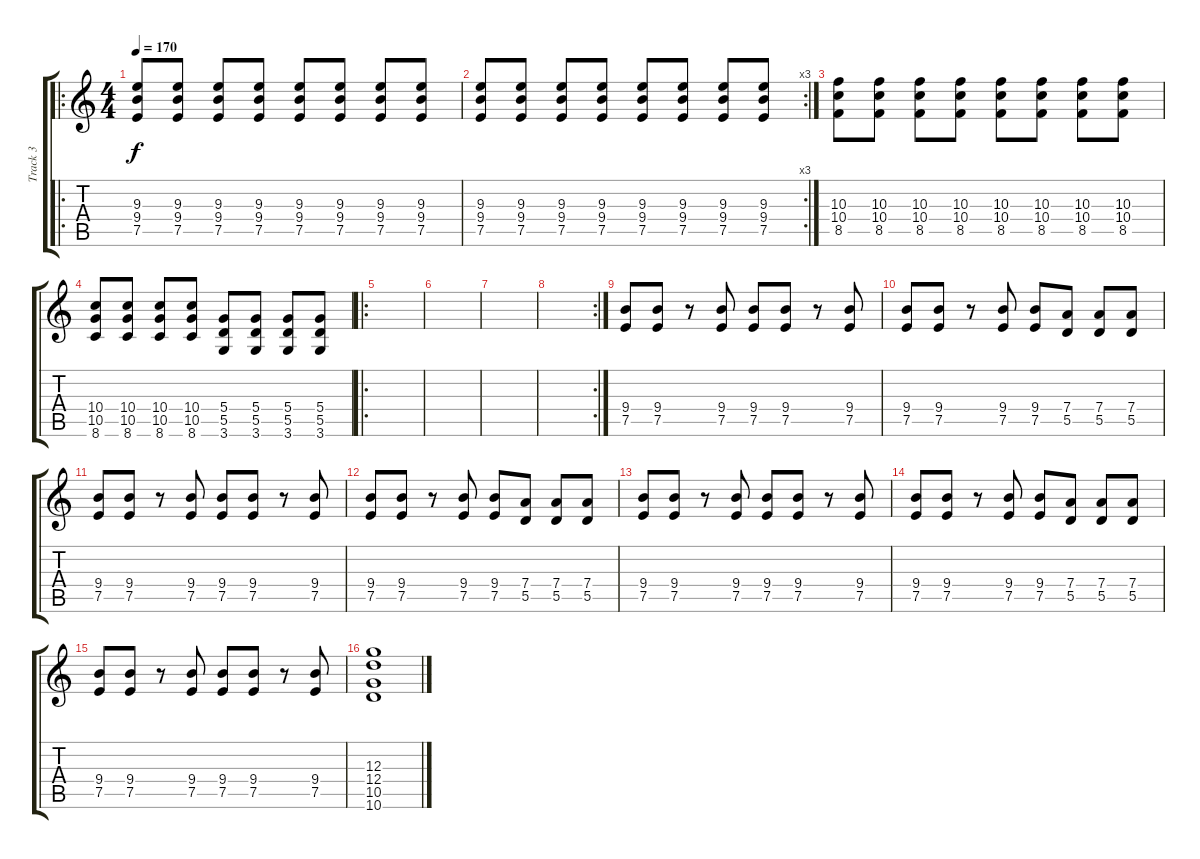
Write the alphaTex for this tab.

\track ("Track 3" "Track 3") {instrument acousticguitarsteel}
\staff {score tabs}
\tuning (E4 B3 G3 D3 A2 E2) {hide}
\ro
\ts (4 4)
\tempo 170
\clef g2
\ks c
(9.3 9.4 7.5).8{dy f volume 10 instrument overdrivenguitar} (9.3 9.4 7.5).8 (9.3 9.4 7.5).8 (9.3 9.4 7.5).8 (9.3 9.4 7.5).8 (9.3 9.4 7.5).8 (9.3 9.4 7.5).8 (9.3 9.4 7.5).8 |
\rc 3
(9.3 9.4 7.5).8 (9.3 9.4 7.5).8 (9.3 9.4 7.5).8 (9.3 9.4 7.5).8 (9.3 9.4 7.5).8 (9.3 9.4 7.5).8 (9.3 9.4 7.5).8 (9.3 9.4 7.5).8 |
(10.3 10.4 8.5).8 (10.3 10.4 8.5).8 (10.3 10.4 8.5).8 (10.3 10.4 8.5).8 (10.3 10.4 8.5).8 (10.3 10.4 8.5).8 (10.3 10.4 8.5).8 (10.3 10.4 8.5).8 |
(10.4 10.5 8.6).8 (10.4 10.5 8.6).8 (10.4 10.5 8.6).8 (10.4 10.5 8.6).8 (5.4 5.5 3.6).8 (5.4 5.5 3.6).8 (5.4 5.5 3.6).8 (5.4 5.5 3.6).8 |
\ro
|
|
|
\rc 2
|
(9.4 7.5).8{instrument overdrivenguitar} (9.4 7.5).8 r.8 (9.4 7.5).8 (9.4 7.5).8 (9.4 7.5).8 r.8 (9.4 7.5).8 |
(9.4 7.5).8 (9.4 7.5).8 r.8 (9.4 7.5).8 (9.4 7.5).8 (7.4 5.5).8 (7.4 5.5).8 (7.4 5.5).8 |
(9.4 7.5).8{instrument overdrivenguitar} (9.4 7.5).8 r.8 (9.4 7.5).8 (9.4 7.5).8 (9.4 7.5).8 r.8 (9.4 7.5).8 |
(9.4 7.5).8 (9.4 7.5).8 r.8 (9.4 7.5).8 (9.4 7.5).8 (7.4 5.5).8 (7.4 5.5).8 (7.4 5.5).8 |
(9.4 7.5).8{instrument overdrivenguitar} (9.4 7.5).8 r.8 (9.4 7.5).8 (9.4 7.5).8 (9.4 7.5).8 r.8 (9.4 7.5).8 |
(9.4 7.5).8 (9.4 7.5).8 r.8 (9.4 7.5).8 (9.4 7.5).8 (7.4 5.5).8 (7.4 5.5).8 (7.4 5.5).8 |
(9.4 7.5).8{instrument overdrivenguitar} (9.4 7.5).8 r.8 (9.4 7.5).8 (9.4 7.5).8 (9.4 7.5).8 r.8 (9.4 7.5).8 |
(12.3 12.4 10.5 10.6).1
